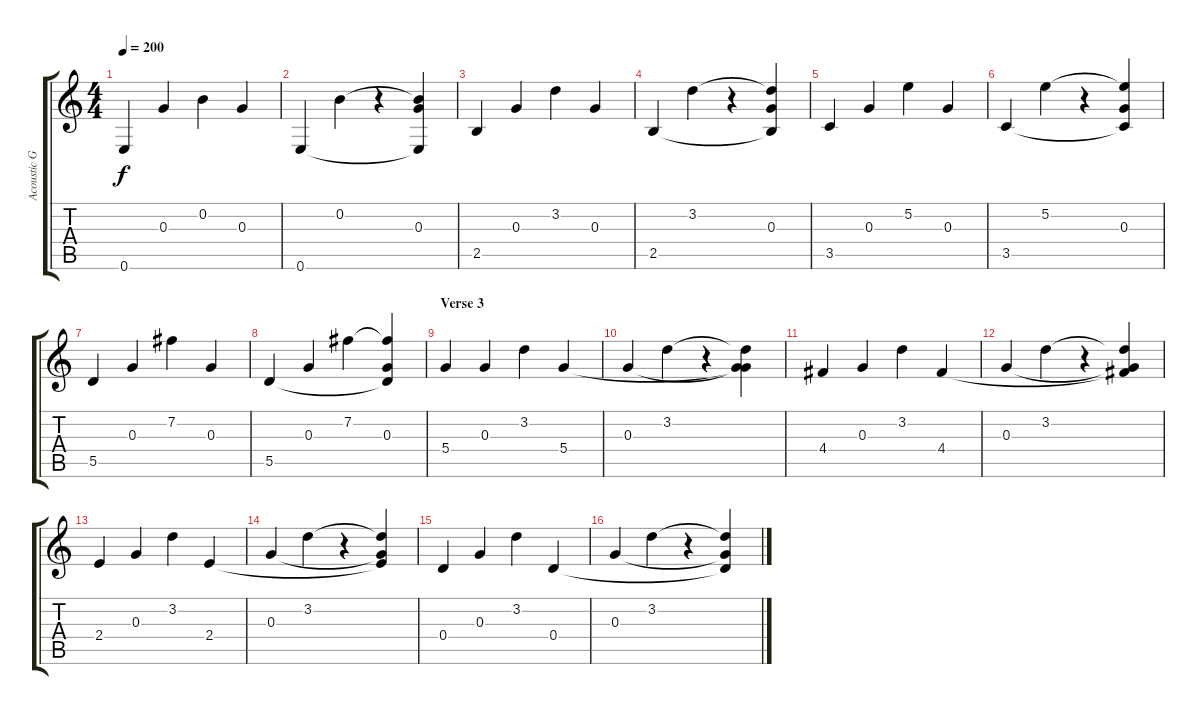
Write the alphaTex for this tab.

\track ("Acoustic Guitar (Billie Joe)" "Acoustic G") {instrument acousticguitarsteel}
\staff {score tabs}
\tuning (E4 B3 G3 D3 A2 E2) {hide}
\ts (4 4)
\tempo 200
\clef g2
\ks c
0.6.4{dy f} 0.3.4 0.2.4 0.3.4 |
0.6.4 0.2.4 r.4 (0.2{t} 0.3 0.6{t}).4 |
2.5.4 0.3.4 3.2.4 0.3.4 |
2.5.4 3.2.4 r.4 (3.2{t} 0.3 2.5{t}).4 |
3.5.4 0.3.4 5.2.4 0.3.4 |
3.5.4 5.2.4 r.4 (5.2{t} 0.3 3.5{t}).4 |
5.5.4 0.3.4 7.2.4 0.3.4 |
5.5.4 0.3.4 7.2.4 (7.2{t} 0.3 5.5{t}).4 |
\section ("" "Verse 3")
5.4.4 0.3.4 3.2.4 5.4.4 |
0.3.4 3.2.4 r.4 (3.2{t} 0.3{t} 5.4{t}).4 |
4.4.4 0.3.4 3.2.4 4.4.4 |
0.3.4 3.2.4 r.4 (3.2{t} 0.3{t} 4.4{t}).4 |
2.4.4 0.3.4 3.2.4 2.4.4 |
0.3.4 3.2.4 r.4 (3.2{t} 0.3{t} 2.4{t}).4 |
0.4.4 0.3.4 3.2.4 0.4.4 |
0.3.4 3.2.4 r.4 (3.2{t} 0.3{t} 0.4{t}).4
